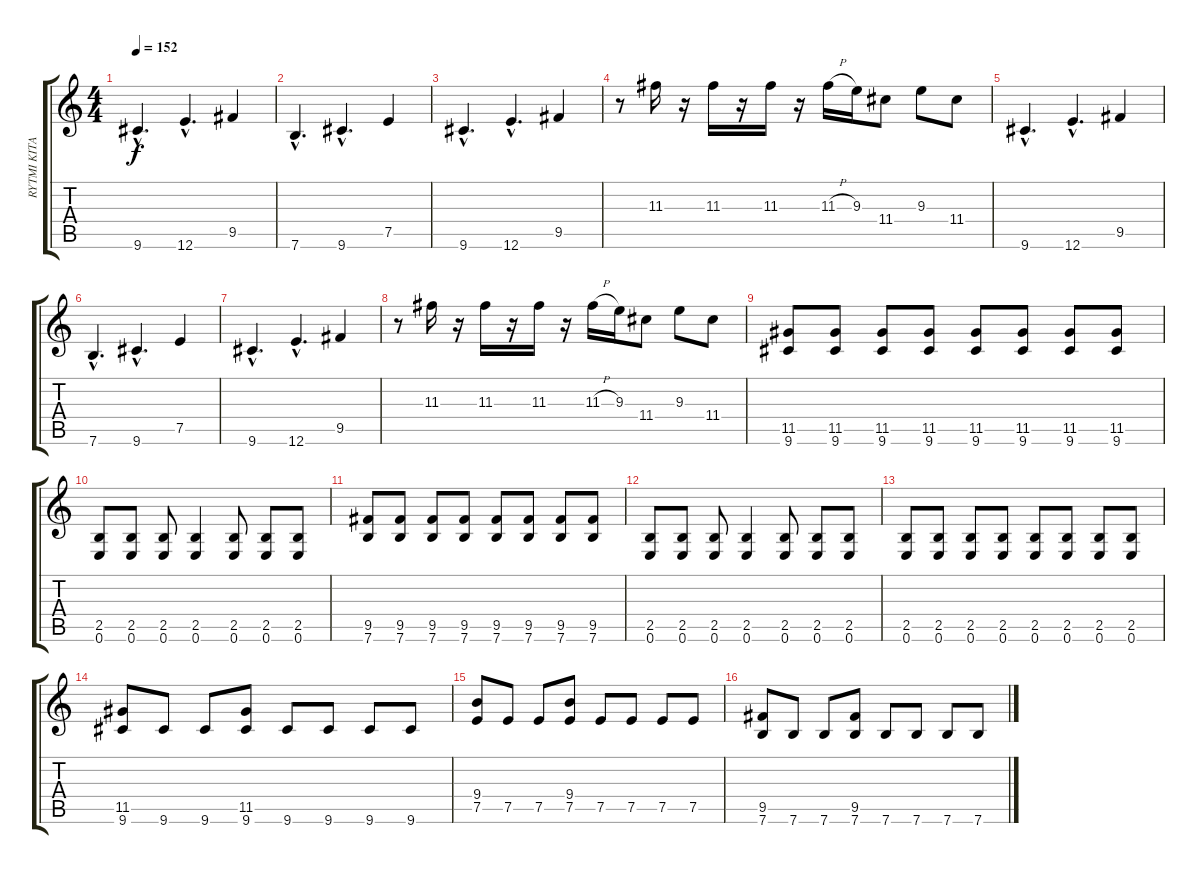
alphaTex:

\track ("RYTMI KITARA" "RYTMI KITA") {instrument distortionguitar}
\staff {score tabs}
\tuning (E4 B3 G3 D3 A2 E2) {hide}
\ts (4 4)
\tempo 152
\clef g2
\ks c
9.6{hac}.4{d dy f instrument distortionguitar} 12.6{hac}.4{d} 9.5.4 |
7.6{hac}.4{d} 9.6{hac}.4{d} 7.5.4 |
9.6{hac}.4{d} 12.6{hac}.4{d} 9.5.4 |
r.8 11.3.16 r.16 11.3.16 r.16 11.3.16 r.16 11.3{h}.16 9.3.16 11.4.8 9.3.8 11.4.8 |
9.6{hac}.4{d} 12.6{hac}.4{d} 9.5.4 |
7.6{hac}.4{d} 9.6{hac}.4{d} 7.5.4 |
9.6{hac}.4{d} 12.6{hac}.4{d} 9.5.4 |
r.8 11.3.16 r.16 11.3.16 r.16 11.3.16 r.16 11.3{h}.16 9.3.16 11.4.8 9.3.8 11.4.8 |
(11.5 9.6).8 (11.5 9.6).8 (11.5 9.6).8 (11.5 9.6).8 (11.5 9.6).8 (11.5 9.6).8 (11.5 9.6).8 (11.5 9.6).8 |
(2.5 0.6).8 (2.5 0.6).8 (2.5 0.6).8 (2.5 0.6).4 (2.5 0.6).8 (2.5 0.6).8 (2.5 0.6).8 |
(9.5 7.6).8 (9.5 7.6).8 (9.5 7.6).8 (9.5 7.6).8 (9.5 7.6).8 (9.5 7.6).8 (9.5 7.6).8 (9.5 7.6).8 |
(2.5 0.6).8 (2.5 0.6).8 (2.5 0.6).8 (2.5 0.6).4 (2.5 0.6).8 (2.5 0.6).8 (2.5 0.6).8 |
(2.5 0.6).8 (2.5 0.6).8 (2.5 0.6).8 (2.5 0.6).8 (2.5 0.6).8 (2.5 0.6).8 (2.5 0.6).8 (2.5 0.6).8 |
(11.5 9.6).8 9.6.8 9.6.8 (11.5 9.6).8 9.6.8 9.6.8 9.6.8 9.6.8 |
(9.4 7.5).8 7.5.8 7.5.8 (9.4 7.5).8 7.5.8 7.5.8 7.5.8 7.5.8 |
(9.5 7.6).8 7.6.8 7.6.8 (9.5 7.6).8 7.6.8 7.6.8 7.6.8 7.6.8
